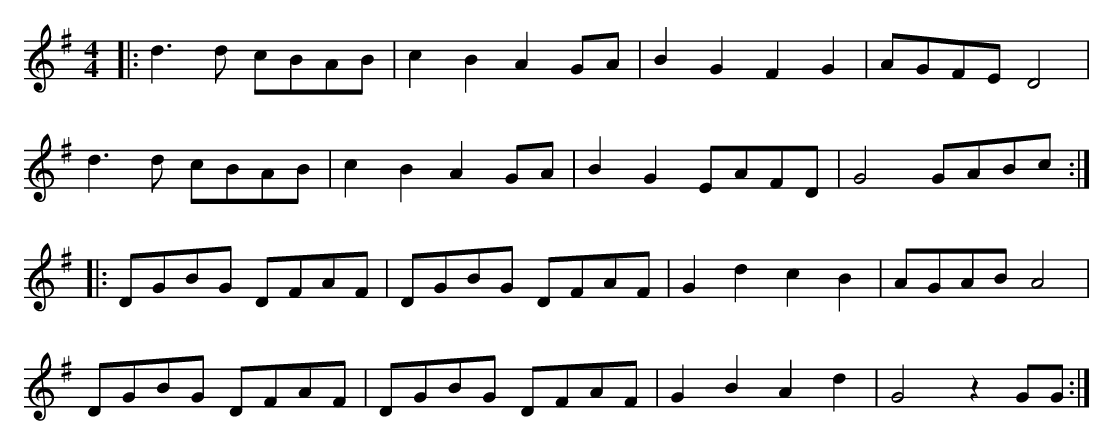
X:1
M:4/4
K:G
|: d3 d cBAB| c2 B2 A2 GA| B2 G2 F2 G2| AGFE D4|
 d3 d cBAB| c2 B2 A2 GA| B2 G2 EAFD| G4 GABc:|
|: DGBG DFAF|DGBG DFAF|G2 d2 c2 B2|AGAB A4|
DGBG DFAF|DGBG DFAF|G2B2A2d2|G4 z2 GG:|
